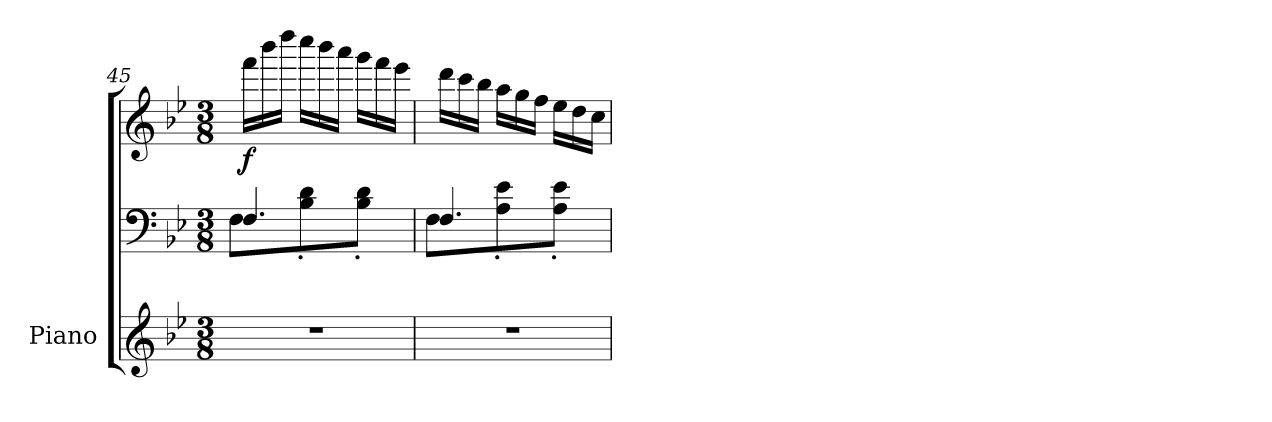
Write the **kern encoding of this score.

**kern	**kern	**kern	**dynam
*part1	*part1	*part1	*part1
*staff3	*staff2	*staff1	*staff1/2/3
*I"Piano	*	*	*
*I'Pno	*	*	*
!!LO:LB:g=z
*clefG2	*clefF4	*clefG2	*
*k[b-e-]	*k[b-e-]	*k[b-e-]	*
*M3/8	*M3/8	*M3/8	*
=45	=45	=45	=45
!	!LO:N:head=solid	!	!
*	*^	*	*
*	*	*	*Xtuplet	*
!	!	!	!	!LO:DY:b
4.r	4.F/	8F\L	24fff\LL	f
.	.	.	24bbb-\	.
.	.	.	24dddd\JJ	.
.	.	8B-\'> 8d\'>	24cccc\LL	.
.	.	.	24bbb-\	.
.	.	.	24aaa\JJ	.
.	.	8B-\'> 8d\'>J	24ggg\LL	.
.	.	.	24fff\	.
.	.	.	24eee-\JJ	.
=46	=46	=46	=46	=46
!	!LO:N:head=solid	!	!	!
4.r	4.F/	8F\L	24ddd\LL	.
.	.	.	24ccc\	.
.	.	.	24bb-\JJ	.
.	.	8A\'> 8e-\'>	24aa\LL	.
.	.	.	24gg\	.
.	.	.	24ff\JJ	.
.	.	8A\'> 8e-\'>J	24ee-\LL	.
.	.	.	24dd\	.
.	.	.	24cc\JJ	.
*	*v	*v	*	*
=	=	=	=
*-	*-	*-	*-
